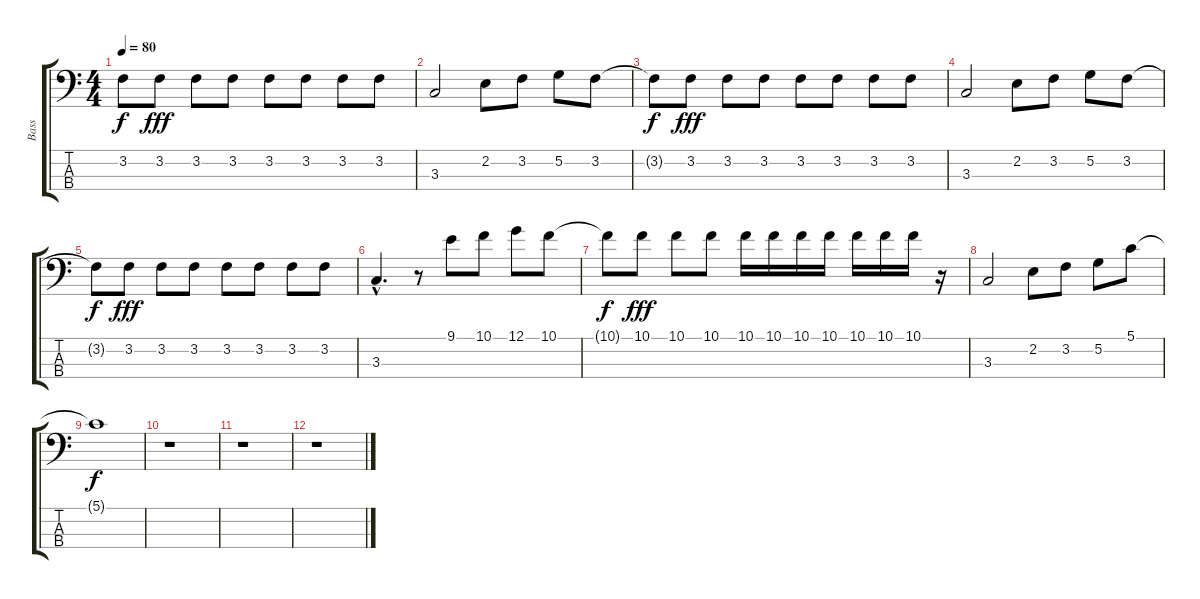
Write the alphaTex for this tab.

\track ("Bass" "Bass") {instrument electricbassfinger}
\staff {score tabs}
\tuning (G2 D2 A1 E1) {hide}
\ts (4 4)
\tempo 80
\clef f4
\ks c
3.2{t}.8{dy f} 3.2.8{dy fff} 3.2.8 3.2.8 3.2.8 3.2.8 3.2.8 3.2.8 |
3.3.2 2.2.8 3.2.8 5.2.8 3.2.8 |
3.2{t}.8{dy f} 3.2.8{dy fff} 3.2.8 3.2.8 3.2.8 3.2.8 3.2.8 3.2.8 |
3.3.2 2.2.8 3.2.8 5.2.8 3.2.8 |
3.2{t}.8{dy f} 3.2.8{dy fff} 3.2.8 3.2.8 3.2.8 3.2.8 3.2.8 3.2.8 |
3.3{hac}.4{d} r.8 9.1.8 10.1.8 12.1.8 10.1.8 |
10.1{t}.8{dy f} 10.1.8{dy fff} 10.1.8 10.1.8 10.1.16 10.1.16 10.1.16 10.1.16 10.1.16 10.1.16 10.1.16 r.16 |
3.3.2 2.2.8 3.2.8 5.2.8 5.1.8 |
5.1{t}.1{dy f} |
r.1 |
r.1 |
r.1
